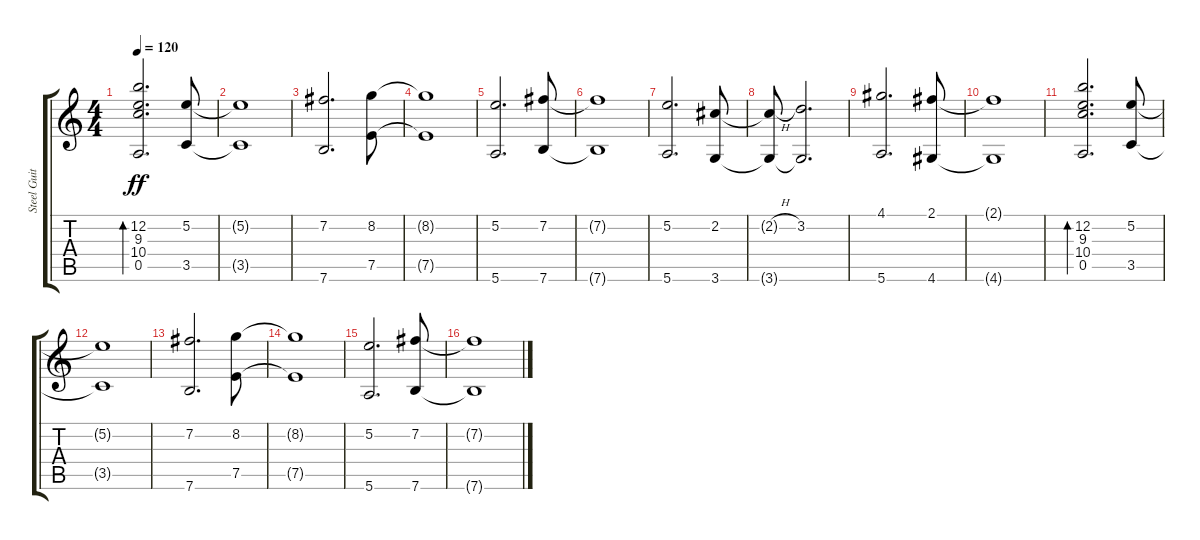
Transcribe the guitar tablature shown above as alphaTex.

\track ("Steel Guitar" "Steel Guit") {instrument acousticguitarsteel}
\staff {score tabs}
\tuning (E4 B3 G3 D3 A2 E2) {hide}
\ts (4 4)
\tempo 120
\clef g2
\ks c
(12.2 9.3 10.4 0.5).2{d bd 120 dy ff instrument acousticguitarsteel} (5.2 3.5).8 |
(5.2{t} 3.5{t}).1 |
(7.2 7.6).2{d} (8.2 7.5).8 |
(8.2{t} 7.5{t}).1 |
(5.2 5.6).2{d} (7.2 7.6).8 |
(7.2{t} 7.6{t}).1 |
(5.2 5.6).2{d} (2.2 3.6).8 |
(2.2{h t} 3.6{t}).8 (3.2 3.6{t}).2{d} |
(4.1 5.6).2{d} (2.1 4.6).8 |
(2.1{t} 4.6{t}).1 |
(12.2 9.3 10.4 0.5).2{d bd 120} (5.2 3.5).8 |
(5.2{t} 3.5{t}).1 |
(7.2 7.6).2{d} (8.2 7.5).8 |
(8.2{t} 7.5{t}).1 |
(5.2 5.6).2{d} (7.2 7.6).8 |
(7.2{t} 7.6{t}).1
